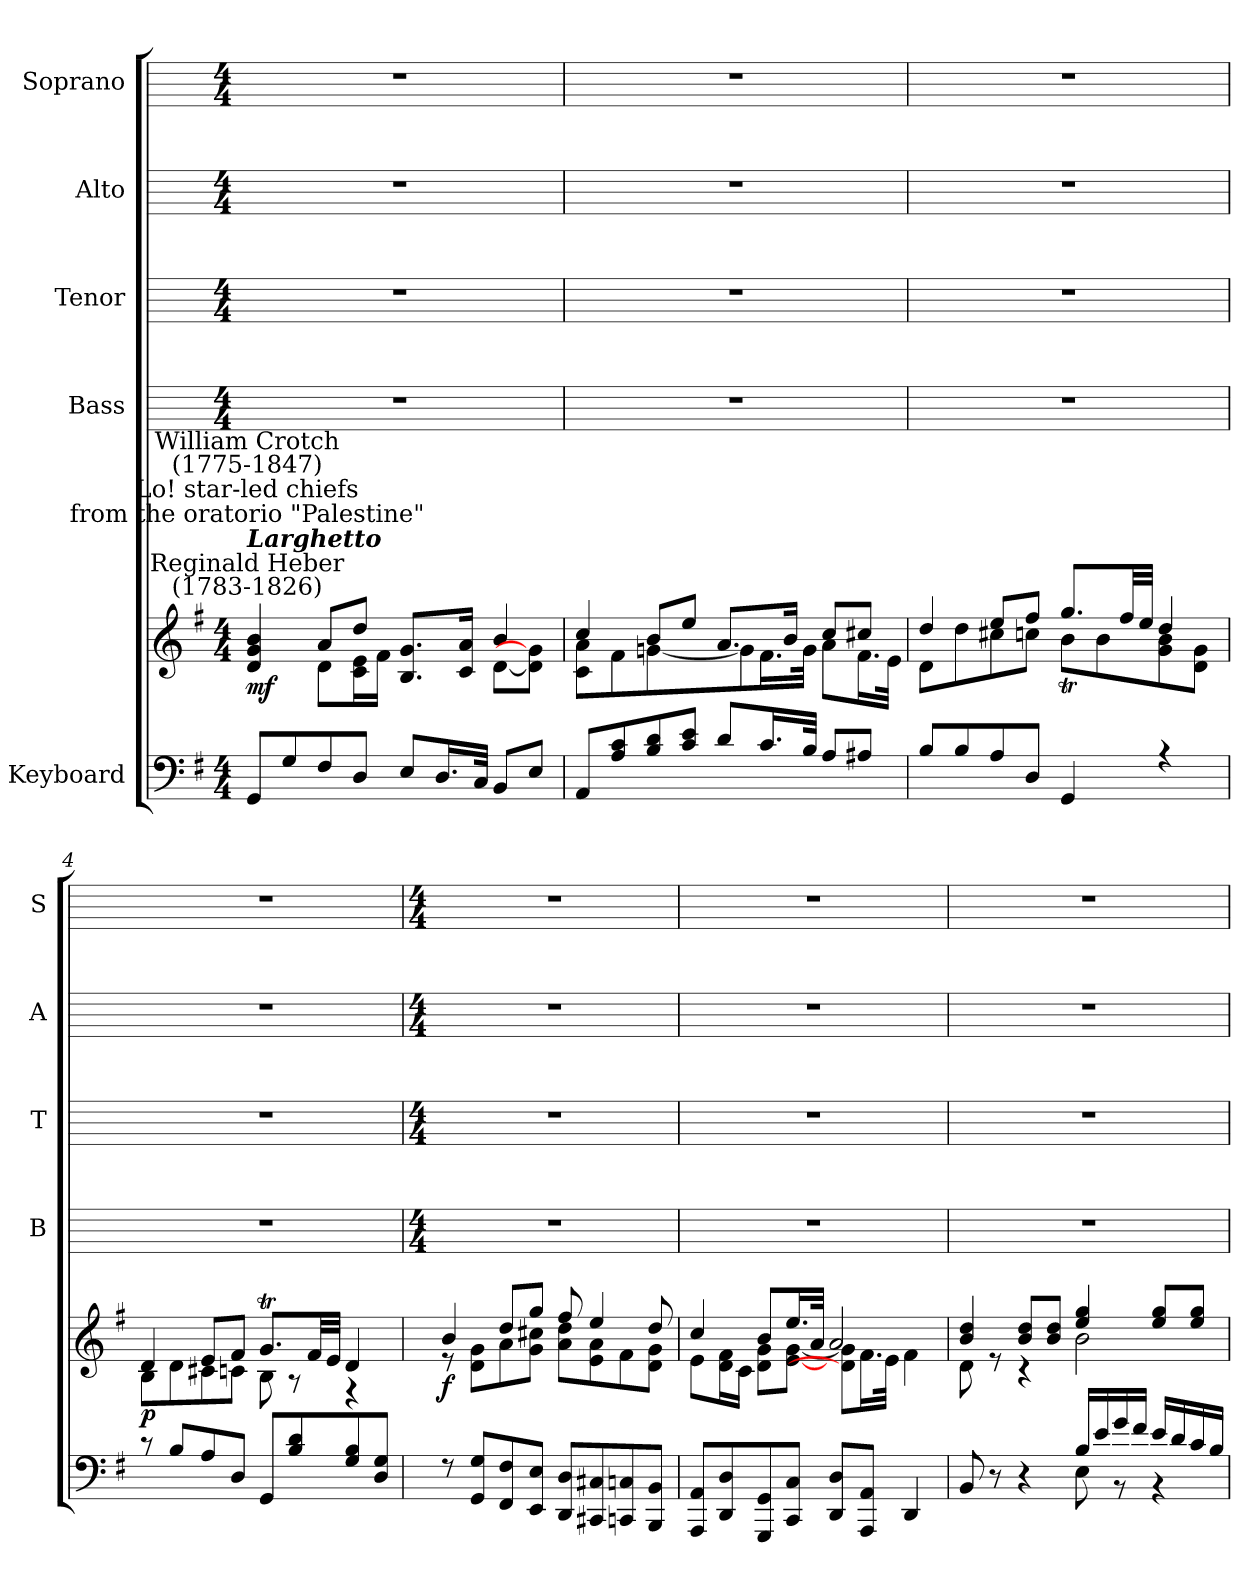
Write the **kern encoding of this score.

**kern	**kern	**dynam	**kern	**kern	**kern	**kern
*part5	*part5	*part5	*part4	*part3	*part2	*part1
*staff6	*staff5	*staff5/6	*staff4	*staff3	*staff2	*staff1
*I"Keyboard	*	*	*I"Bass	*I"Tenor	*I"Alto	*I"Soprano
*	*	*	*I'B	*I'T	*I'A	*I'S
*clefF4	*clefG2	*	*	*	*	*
*k[f#]	*k[f#]	*	*	*	*	*
*G:	*G:	*	*	*	*	*
*M4/4	*M4/4	*	*M4/4	*M4/4	*M4/4	*M4/4
=1	=1	=1	=1	=1	=1	=1
*^	*^	*	*	*	*	*
!	!	!LO:TX:a:cj:t=Reginald Heber\n(1783-1826)	!	!	!	!	!	!
!	!	!LO:TX:a:Bi:t=Larghetto	!	!	!	!	!	!
!	!	!LO:TX:a:cj:t=from the oratorio "Palestine"	!	!	!	!	!	!
!	!	!LO:TX:a:cj:t=Lo! star-led chiefs	!	!	!	!	!	!
!	!	!LO:TX:a:cj:t=William Crotch\n(1775-1847)	!	!	!	!	!	!
!	!	!	!	!LO:DY:b	!	!	!	!
8GGL	1ryy	4d/ 4g/ 4b/	4ryy	mf	1r	1r	1r	1r
8G	.	.	.	.	.	.	.	.
8F#	.	8a/L	8d\L	.	.	.	.	.
8DJ	.	8dd/J	16c\ 16e\L	.	.	.	.	.
.	.	.	16f#\JJ	.	.	.	.	.
8EL	.	8.B/ 8.g/L	4ryy	.	.	.	.	.
16.DL	.	.	.	.	.	.	.	.
.	.	16c/ 16a/J	.	.	.	.	.	.
32CJJ	.	.	.	.	.	.	.	.
8BBL	.	4b/	[8d\L	.	.	.	.	.
8EJ	.	.	8d\] 8g#\]J	.	.	.	.	.
=2	=2	=2	=2	=2	=2	=2	=2	=2
8AAL	1ryy	4cc/	8c\ 8a\L	.	1r	1r	1r	1r
8A 8c	.	.	8f#\	.	.	.	.	.
8B 8d	.	8b/L	[4gn\	.	.	.	.	.
8c 8eJ	.	8ee/J	.	.	.	.	.	.
8dL	.	8.a/L	8g\]	.	.	.	.	.
16.cL	.	.	16.f#\L	.	.	.	.	.
.	.	16b/J	.	.	.	.	.	.
32BJJ	.	.	32g\JJ	.	.	.	.	.
8AL	.	8cc/L	8a\L	.	.	.	.	.
8A#XJ	.	8cc#X/J	16.f#\L	.	.	.	.	.
.	.	.	32e\JJ	.	.	.	.	.
=3	=3	=3	=3	=3	=3	=3	=3	=3
8BL	1ryy	4dd/	8d\L	.	1r	1r	1r	1r
8B	.	.	8dd\	.	.	.	.	.
8A	.	8ee/L	8cc#X\	.	.	.	.	.
8DJ	.	8ff#/J	8ccn\J	.	.	.	.	.
4GG	.	8.gg/L	8bt\L	.	.	.	.	.
.	.	.	8b\	.	.	.	.	.
.	.	32ff#/LL	.	.	.	.	.	.
.	.	32ee/JJJ	.	.	.	.	.	.
4r	.	4dd/	8g\ 8b\	.	.	.	.	.
.	.	.	8d\ 8g\J	.	.	.	.	.
=4	=4	=4	=4	=4	=4	=4	=4	=4
!	!	!	!	!LO:DY:b	!	!	!	!
8r	1ryy	4d/	8B\L	p	1r	1r	1r	1r
8BL	.	.	8d\	.	.	.	.	.
8A	.	8e/L	8c#X\	.	.	.	.	.
8DJ	.	8f#/J	8cn\J	.	.	.	.	.
8GGL	.	8.gT/L	8B\	.	.	.	.	.
8B 8d	.	.	8r	.	.	.	.	.
.	.	32f#/LL	.	.	.	.	.	.
.	.	32e/JJJ	.	.	.	.	.	.
8G 8B	.	4d/	4r	.	.	.	.	.
8D 8GJ	.	.	.	.	.	.	.	.
!!LO:LB:g=z
=5	=5	=5	=5	=5	=5	=5	=5	=5
*	*	*	*	*	*M4/4	*M4/4	*M4/4	*M4/4
!	!	!	!	!LO:DY:b	!	!	!	!
8r	1ryy	4b/	8r	f	1r	1r	1r	1r
8GG 8GL	.	.	8d\ 8g\L	.	.	.	.	.
8FF# 8F#	.	8dd/L	8a\	.	.	.	.	.
8EE 8EJ	.	8gg/J	8g\ 8cc#X\J	.	.	.	.	.
8DD 8DL	.	8ff#/	8a\ 8dd\L	.	.	.	.	.
8CC#X 8C#X	.	4ee/	8e\ 8a\	.	.	.	.	.
8CCn 8Cn	.	.	8f#\	.	.	.	.	.
8BBB 8BBJ	.	8dd/	8d\ 8g\J	.	.	.	.	.
=6	=6	=6	=6	=6	=6	=6	=6	=6
8AAA 8AAL	1ryy	4cc/	8e\L	.	1r	1r	1r	1r
8DD 8D	.	.	16d\ 16f#\L	.	.	.	.	.
.	.	.	16c\JJ	.	.	.	.	.
8GGG 8GG	.	8b/L	8d\ 8g\L	.	.	.	.	.
8CC 8CJ	.	16.ee/L	[8e\ [8g\J	.	.	.	.	.
.	.	32a/JJ	.	.	.	.	.	.
8DD 8DL	.	2a/	8d\] 8g\]L	.	.	.	.	.
8AAA 8AAJ	.	.	16.f#\L	.	.	.	.	.
.	.	.	32e\JJ	.	.	.	.	.
4DD	.	.	4f#\	.	.	.	.	.
=7	=7	=7	=7	=7	=7	=7	=7	=7
8BB	2ryy	4b/ 4dd/	8d\	.	1r	1r	1r	1r
8r	.	.	8r	.	.	.	.	.
4r	.	8b/ 8dd/L	4r	.	.	.	.	.
.	.	8b/ 8dd/J	.	.	.	.	.	.
16B/LL	8E	4ee/ 4gg/	2b\	.	.	.	.	.
16e/	.	.	.	.	.	.	.	.
16g/	8r	.	.	.	.	.	.	.
16f#/JJ	.	.	.	.	.	.	.	.
16e/LL	4r	8ee/ 8gg/L	.	.	.	.	.	.
16d/	.	.	.	.	.	.	.	.
16c/	.	8ee/ 8gg/J	.	.	.	.	.	.
16B/JJ	.	.	.	.	.	.	.	.
*v	*v	*	*	*	*	*	*	*
*	*v	*v	*	*	*	*	*
=	=	=	=	=	=	=
*-	*-	*-	*-	*-	*-	*-
